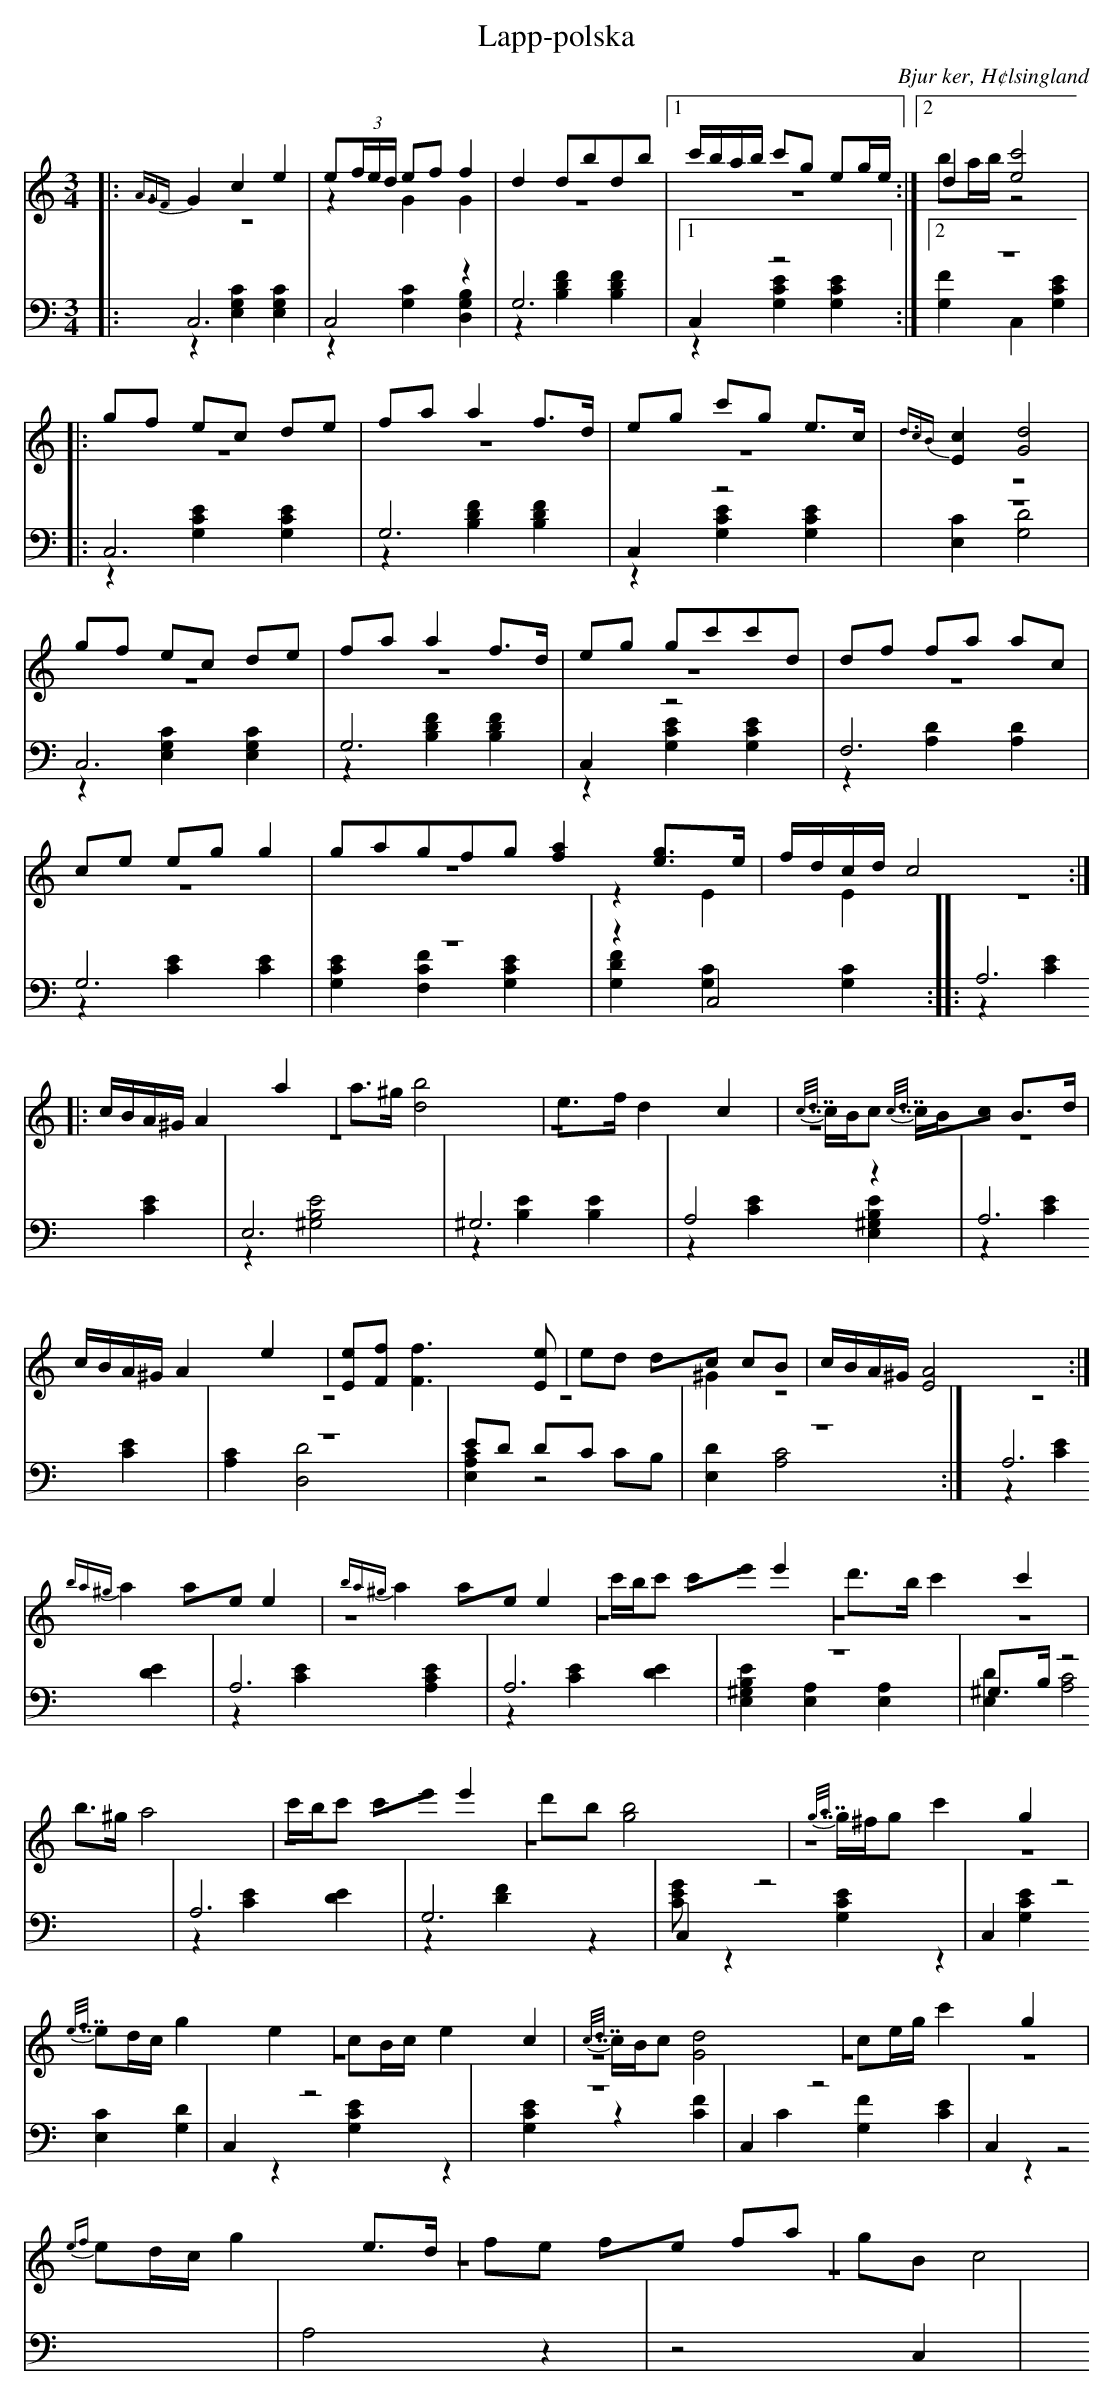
X:1
T: Lapp-polska
O: Bjur ker, H¢lsingland
M: 3/4
L: 1/8
K: C
V:1
V:2 merge
V:3
V:4 merge
V:1
|:{A3/2GF}G2 c2 e2|e(3f/e/d/ ef f2|d2 dbdb|1 c'/b/a/b/ c'g eg/e/:|2 d2 [e4c'4]|
|:gf ec de|fa a2 f>d|eg c'g e>c|{d3/2cB}[c2E2] [G4d4]|
gf ec de|fa a2 f>d|eg gc'c'd|df fa ac|
ce eg g2|g2/5a2/5g2/5f2/5g2/5 [f2a2] [eg]>e|f/d/c/d/  c4:|
|:c/B/A/^G/ A2 a2|a>^g [d4b4]|e>f d2 c2|{c7/8d7/8}c/B/c {c7/8d7/8}c/B/c B>d|
c/B/A/^G/ A2 e2|[Ee][Ff] [F3f3] [Ee] |ed dc cB|c/B/A/^G/ [E4A4]:|
{ba^g}a2 ae e2|{ba^g}a2 ae e2|c'/b/c' c'e' e'2  |d'>b c'2 c'2|
 b>^g a4|c'/b/c' c'e' e'2|d'b [g4b4]|{g7/8a7/8}g/^f/g c'2 g2|
{e7/8f7/8}ed/c/ g2 e2|cB/c/ e2 c2|{c7/8d7/8}c/B/c [G4d4]|ce/g/ c'2 g2|
{ef}ed/c/ g2 e>d|fe fe fa|gB c4|
V:2
|:z6|z2 G2 G2|z6|1 z6:|2 ba/b/ z4|
|:z6|z6|z6|z6|
 z6|z6|z6|z6|
z6|z6|z2 E2 E2:|
|:z6|z6|z6|z6|
 z6|z6|z6|^G2 z4:|
|z6|z6|z6|z6|
 z6|z6|z6|z6|
z6|z6|z6|z6|
z6|z6|z6|
V:3  clef=bass
|:C,6|C,4 z2|G,6|1 C,2 z4:|2 z6|
|:C,6|G,6|C,2 z4|z6|
C,6|G,6|C,2 z4|F,6|
G,6|z6|z2 C,4:|
|:A,6|E,6|^G,6|A,4 z2|
A,6|z6|ED DC CB,|z6:|
A,6|A,6|A,6|z6|
 ^G,>B, z4|A,6|G,6|C,2 z4|
C,2 z4|C,2 z4|z6|C,2 z4|
C,2 z4|A,4 z2|z4 C,2|
V:4  clef=bass
|:z2 [E,2G,2C2] [E,2G,2C2]|z2 [G,2C2] [D,2G,2B,2]|z2 [B,2D2F2] [B,2D2F2]|1 z2 [G,2C2E2] [G,2C2E2]:|2 [G,2F2] C,2 [G,2C2E2]|
|:z2 [G,2C2E2] [G,2C2E2]|z2 [B,2D2F2] [B,2D2F2]|z2 [G,2C2E2] [G,2C2E2]|[E,2C2] [G,4D4]|
z2 [E,2G,2C2] [E,2G,2C2]|z2 [B,2D2F2] [B,2D2F2]|z2 [G,2C2E2] [G,2C2E2]|z2 [A,2D2] [A,2D2]|
z2 [C2E2] [C2E2]|[G,2C2E2] [F,2C2F2] [G,2C2E2] |[G,2D2F2] [G,2C2] [G,2C2]:|
|:z2 [C2E2] [C2E2]|z2 [^G,4B,4E4]|z2 [B,2E2] [B,2E2]|z2 [C2E2] [E,2^G,2B,2E2]|
z2 [C2E2] [C2E2]|[A,2C2] [D,4D4]|[E,2A,2C2] z4|[E,2D2] [A,4C4]:|
z2 [C2E2] [D2E2]|z2 [C2E2] [A,2C2E2]|z2 [C2E2] [D2E2]|[E,2^G,2B,2E2] [A,2E,2] [A,2E,2]|
 [E,2D2] [A,4C4]|z2 [C2E2] [D2E2]|z2 [D2F2]|z2 [G.2C2E2]|
z2 [G,2C2E2]|z2 [G,2C2E2]|[E,2C2] [G,2D2]|z2 [G,2C2E2]|
z2 [G,2C2E2]|z2 [C2F2] C2|[G,2F2] [C2E2] z2|
